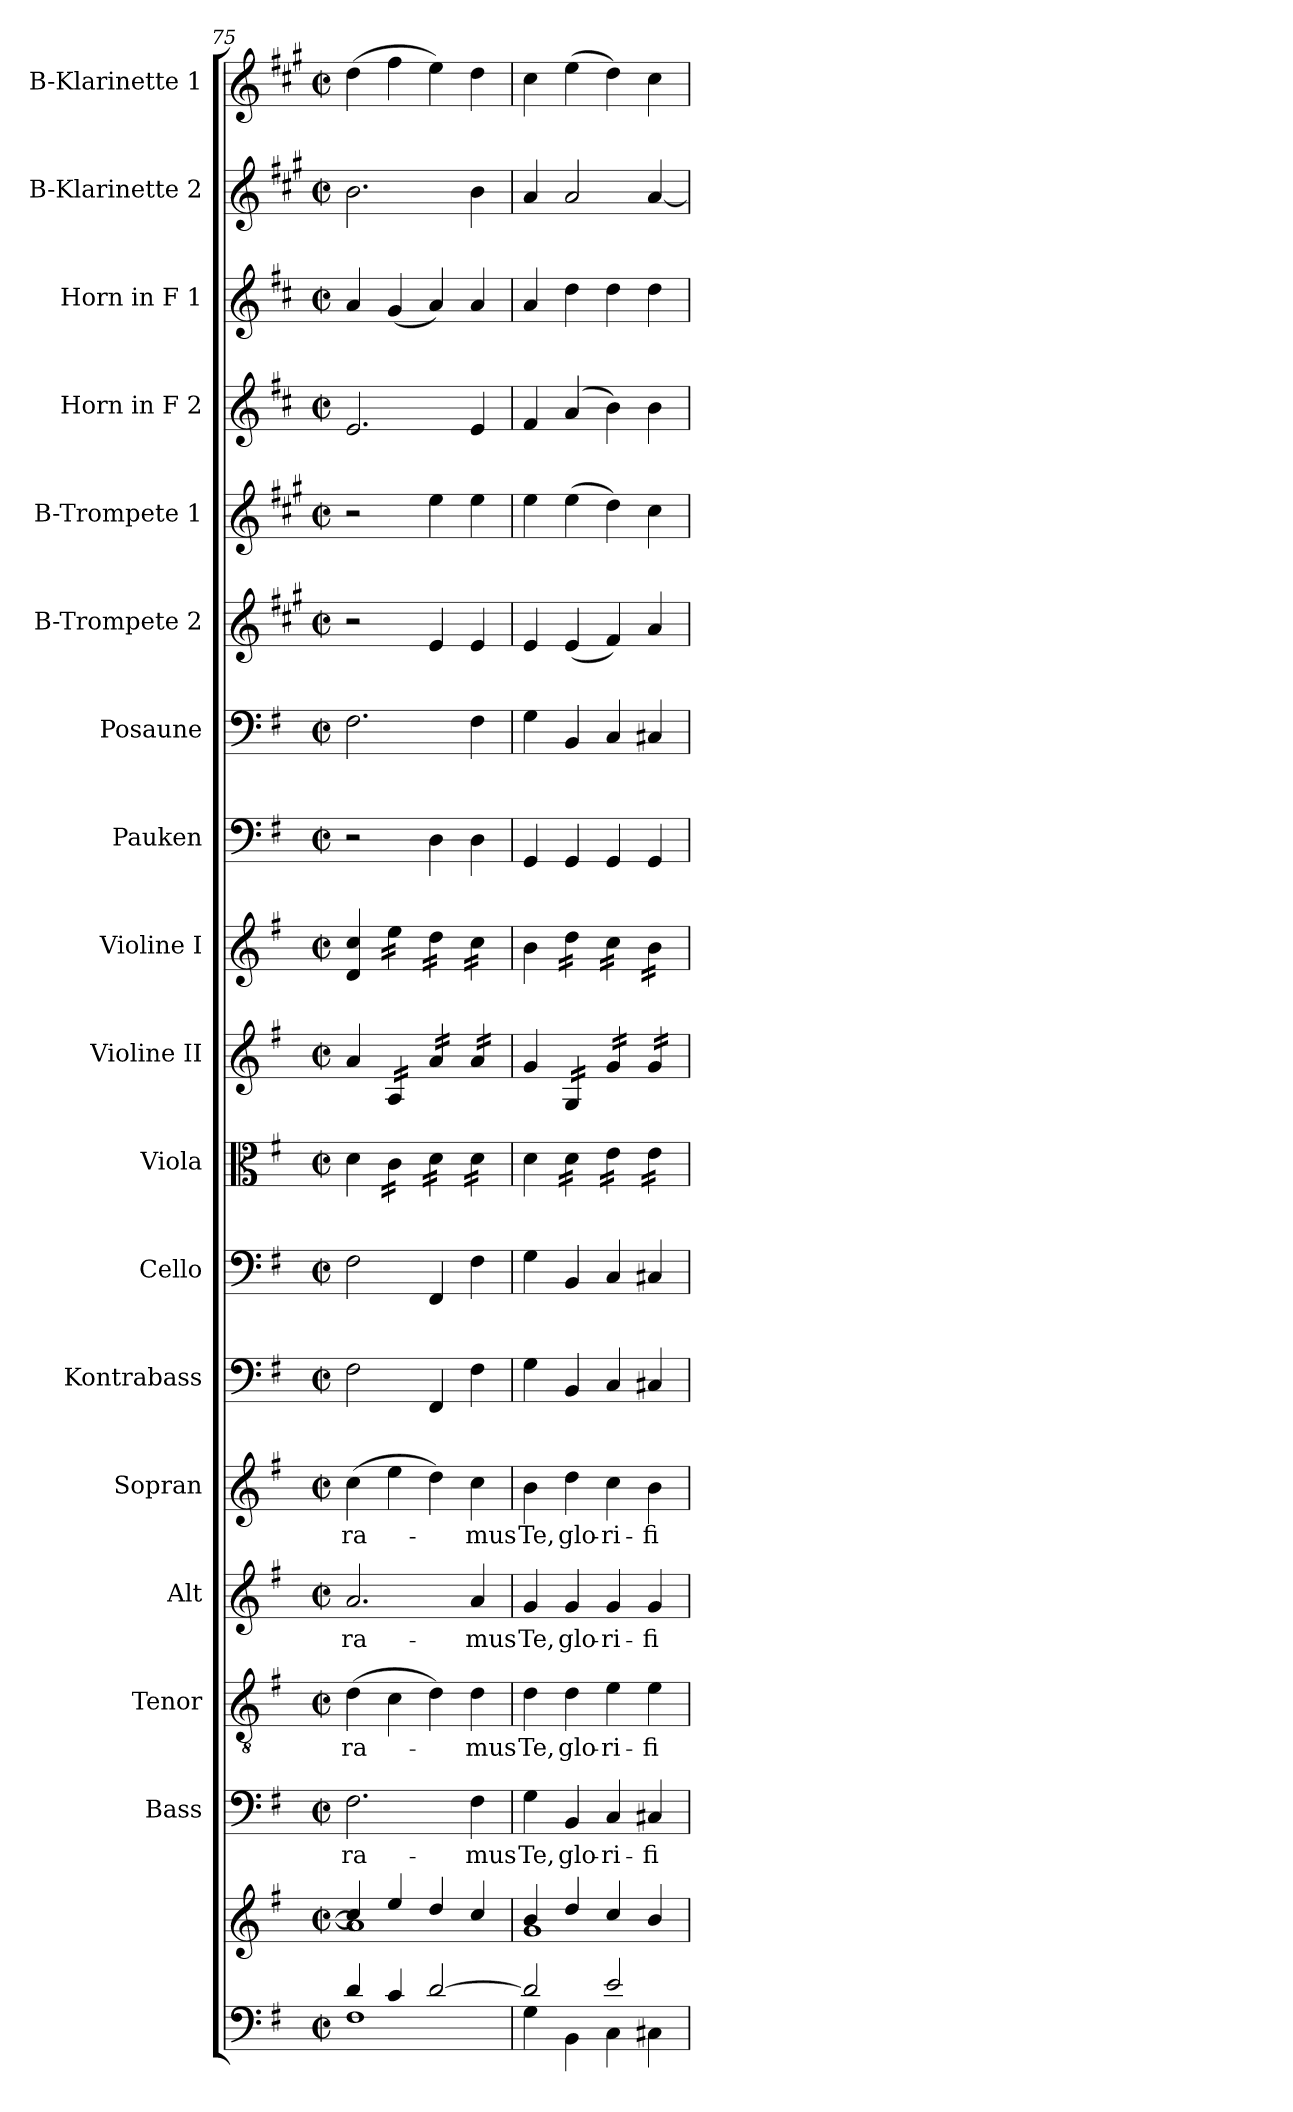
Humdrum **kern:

**kern	**kern	**kern	**text	**kern	**text	**kern	**text	**kern	**text	**kern	**kern	**kern	**kern	**kern	**kern	**kern	**kern	**kern	**kern	**kern	**kern	**kern
*part18	*part18	*part17	*part17	*part16	*part16	*part15	*part15	*part14	*part14	*part13	*part12	*part11	*part10	*part9	*part8	*part7	*part6	*part5	*part4	*part3	*part2	*part1
*staff19	*staff18	*staff17	*staff17	*staff16	*staff16	*staff15	*staff15	*staff14	*staff14	*staff13	*staff12	*staff11	*staff10	*staff9	*staff8	*staff7	*staff6	*staff5	*staff4	*staff3	*staff2	*staff1
*	*	*I"Bass	*	*I"Tenor	*	*I"Alt	*	*I"Sopran	*	*I"Kontrabass	*I"Cello	*I"Viola	*I"Violine II	*I"Violine I	*I"Pauken	*I"Posaune	*I"B-Trompete 2	*I"B-Trompete 1	*I"Horn in F 2	*I"Horn in F 1	*I"B-Klarinette 2	*I"B-Klarinette 1
*	*	*I'B.	*	*I'T.	*	*I'A.	*	*I'S.	*	*I'Kb.	*	*I'Vla.	*I'Vl. II	*I'Vl. I	*I'Pk.	*I'Pos.	*I'B Trp. 2	*I'B Trp. 1	*	*	*I'B Kl. 2	*I'B Kl. 1
*clefF4	*clefG2	*clefF4	*	*clefGv2	*	*clefG2	*	*clefG2	*	*clefF4	*clefF4	*clefC3	*clefG2	*clefG2	*clefF4	*clefF4	*clefG2	*clefG2	*clefG2	*clefG2	*clefG2	*clefG2
*	*	*	*	*	*	*	*	*	*	*ITrd7c12	*	*	*	*	*	*	*ITrd1c2	*ITrd1c2	*ITrd4c7	*ITrd4c7	*ITrd1c2	*ITrd1c2
*k[f#]	*k[f#]	*k[f#]	*	*k[f#]	*	*k[f#]	*	*k[f#]	*	*k[f#]	*k[f#]	*k[f#]	*k[f#]	*k[f#]	*k[f#]	*k[f#]	*k[f#]	*k[f#]	*k[f#]	*k[f#]	*k[f#]	*k[f#]
*G:	*G:	*G:	*	*G:	*	*G:	*	*G:	*	*G:	*G:	*G:	*G:	*G:	*G:	*G:	*G:	*G:	*G:	*G:	*G:	*G:
*M2/2	*M2/2	*M2/2	*	*M2/2	*	*M2/2	*	*M2/2	*	*M2/2	*M2/2	*M2/2	*M2/2	*M2/2	*M2/2	*M2/2	*M2/2	*M2/2	*M2/2	*M2/2	*M2/2	*M2/2
*met(c|)	*met(c|)	*met(c|)	*	*met(c|)	*	*met(c|)	*	*met(c|)	*	*met(c|)	*met(c|)	*met(c|)	*met(c|)	*met(c|)	*met(c|)	*met(c|)	*met(c|)	*met(c|)	*met(c|)	*met(c|)	*met(c|)	*met(c|)
=75	=75	=75	=75	=75	=75	=75	=75	=75	=75	=75	=75	=75	=75	=75	=75	=75	=75	=75	=75	=75	=75	=75
*^	*^	*	*	*	*	*	*	*	*	*	*	*	*	*	*	*	*	*	*	*	*	*
!	!	!	!	!	!LO:LY:b	!	!LO:LY:b	!	!LO:LY:b	!	!LO:LY:b	!	!	!	!	!	!	!	!	!	!	!	!	!
4d/	1F#	4cc/]	1a]	2.F#\	-ra-	(>4d\	-ra-	2.a/	-ra-	(>4cc\	-ra-	2FF#\	2F#\	4d\	4a/	4d/ 4cc/	2r	2.F#\	2r	2r	2.A/	4d/	2.a\	(>4cc\
*	*	*	*	*	*	*	*	*	*	*	*	*	*	*tremolo	*	*	*	*	*	*	*	*	*	*
*	*	*	*	*	*	*	*	*	*	*	*	*	*	*	*tremolo	*	*	*	*	*	*	*	*	*
*	*	*	*	*	*	*	*	*	*	*	*	*	*	*	*	*tremolo	*	*	*	*	*	*	*	*
4c/	.	4ee/	.	.	.	4c\	.	.	.	4ee\	.	.	.	16c\LL	16A/LL	16ee\LL	.	.	.	.	.	(<4c/	.	4ee\
.	.	.	.	.	.	.	.	.	.	.	.	.	.	16c\	16A/	16ee\	.	.	.	.	.	.	.	.
.	.	.	.	.	.	.	.	.	.	.	.	.	.	16c\	16A/	16ee\	.	.	.	.	.	.	.	.
.	.	.	.	.	.	.	.	.	.	.	.	.	.	16c\JJ	16A/JJ	16ee\JJ	.	.	.	.	.	.	.	.
[>2d/	.	4dd/	.	.	.	4d\)	.	.	.	4dd\)	.	4FFF#/	4FF#/	16d\LL	16a/LL	16dd\LL	4D\	.	4d/	4dd\	.	4d/)	.	4dd\)
.	.	.	.	.	.	.	.	.	.	.	.	.	.	16d\	16a/	16dd\	.	.	.	.	.	.	.	.
.	.	.	.	.	.	.	.	.	.	.	.	.	.	16d\	16a/	16dd\	.	.	.	.	.	.	.	.
.	.	.	.	.	.	.	.	.	.	.	.	.	.	16d\JJ	16a/JJ	16dd\JJ	.	.	.	.	.	.	.	.
!	!	!	!	!	!LO:LY:b	!	!LO:LY:b	!	!LO:LY:b	!	!LO:LY:b	!	!	!	!	!	!	!	!	!	!	!	!	!
.	.	4cc/	.	4F#\	-mus	4d\	-mus	4a/	-mus	4cc\	-mus	4FF#\	4F#\	16d\LL	16a/LL	16cc\LL	4D\	4F#\	4d/	4dd\	4A/	4d/	4a\	4cc\
.	.	.	.	.	.	.	.	.	.	.	.	.	.	16d\	16a/	16cc\	.	.	.	.	.	.	.	.
.	.	.	.	.	.	.	.	.	.	.	.	.	.	16d\	16a/	16cc\	.	.	.	.	.	.	.	.
.	.	.	.	.	.	.	.	.	.	.	.	.	.	16d\JJ	16a/JJ	16cc\JJ	.	.	.	.	.	.	.	.
*	*	*	*	*	*	*	*	*	*	*	*	*	*	*	*	*Xtremolo	*	*	*	*	*	*	*	*
*	*	*	*	*	*	*	*	*	*	*	*	*	*	*	*Xtremolo	*	*	*	*	*	*	*	*	*
*	*	*	*	*	*	*	*	*	*	*	*	*	*	*Xtremolo	*	*	*	*	*	*	*	*	*	*
=76	=76	=76	=76	=76	=76	=76	=76	=76	=76	=76	=76	=76	=76	=76	=76	=76	=76	=76	=76	=76	=76	=76	=76	=76
!	!	!	!	!	!LO:LY:b	!	!LO:LY:b	!	!LO:LY:b	!	!LO:LY:b	!	!	!	!	!	!	!	!	!	!	!	!	!
2d/]	4G\	4b/	1g	4G\	Te,	4d\	Te,	4g/	Te,	4b\	Te,	4GG\	4G\	4d\	4g/	4b\	4GG/	4G\	4d/	4dd\	4B/	4d/	4g/	4b\
!	!	!	!	!	!LO:LY:b	!	!LO:LY:b	!	!LO:LY:b	!	!LO:LY:b	!	!	!	!	!	!	!	!	!	!	!	!	!
*	*	*	*	*	*	*	*	*	*	*	*	*	*	*tremolo	*	*	*	*	*	*	*	*	*	*
*	*	*	*	*	*	*	*	*	*	*	*	*	*	*	*tremolo	*	*	*	*	*	*	*	*	*
*	*	*	*	*	*	*	*	*	*	*	*	*	*	*	*	*tremolo	*	*	*	*	*	*	*	*
.	4BB\	4dd/	.	4BB/	glo-	4d\	glo-	4g/	glo-	4dd\	glo-	4BBB/	4BB/	16d\LL	16G/LL	16dd\LL	4GG/	4BB/	(<4d/	(>4dd\	(4d/	4g\	2g/	(>4dd\
.	.	.	.	.	.	.	.	.	.	.	.	.	.	16d\	16G/	16dd\	.	.	.	.	.	.	.	.
.	.	.	.	.	.	.	.	.	.	.	.	.	.	16d\	16G/	16dd\	.	.	.	.	.	.	.	.
.	.	.	.	.	.	.	.	.	.	.	.	.	.	16d\JJ	16G/JJ	16dd\JJ	.	.	.	.	.	.	.	.
!	!	!	!	!	!LO:LY:b	!	!LO:LY:b	!	!LO:LY:b	!	!LO:LY:b	!	!	!	!	!	!	!	!	!	!	!	!	!
2e/	4C\	4cc/	.	4C/	-ri-	4e\	-ri-	4g/	-ri-	4cc\	-ri-	4CC/	4C/	16e\LL	16g/LL	16cc\LL	4GG/	4C/	4e/)	4cc\)	4e\)	4g\	.	4cc\)
.	.	.	.	.	.	.	.	.	.	.	.	.	.	16e\	16g/	16cc\	.	.	.	.	.	.	.	.
.	.	.	.	.	.	.	.	.	.	.	.	.	.	16e\	16g/	16cc\	.	.	.	.	.	.	.	.
.	.	.	.	.	.	.	.	.	.	.	.	.	.	16e\JJ	16g/JJ	16cc\JJ	.	.	.	.	.	.	.	.
!	!	!	!	!	!LO:LY:b	!	!LO:LY:b	!	!LO:LY:b	!	!LO:LY:b	!	!	!	!	!	!	!	!	!	!	!	!	!
.	4C#X\	4b/	.	4C#X/	-fi-	4e\	-fi-	4g/	-fi-	4b\	-fi-	4CC#X/	4C#X/	16e\LL	16g/LL	16b\LL	4GG/	4C#X/	4g/	4b\	4e\	4g\	[4g/	4b\
.	.	.	.	.	.	.	.	.	.	.	.	.	.	16e\	16g/	16b\	.	.	.	.	.	.	.	.
.	.	.	.	.	.	.	.	.	.	.	.	.	.	16e\	16g/	16b\	.	.	.	.	.	.	.	.
.	.	.	.	.	.	.	.	.	.	.	.	.	.	16e\JJ	16g/JJ	16b\JJ	.	.	.	.	.	.	.	.
*	*	*	*	*	*	*	*	*	*	*	*	*	*	*	*	*Xtremolo	*	*	*	*	*	*	*	*
*	*	*	*	*	*	*	*	*	*	*	*	*	*	*	*Xtremolo	*	*	*	*	*	*	*	*	*
*	*	*	*	*	*	*	*	*	*	*	*	*	*	*Xtremolo	*	*	*	*	*	*	*	*	*	*
*v	*v	*	*	*	*	*	*	*	*	*	*	*	*	*	*	*	*	*	*	*	*	*	*	*
*	*v	*v	*	*	*	*	*	*	*	*	*	*	*	*	*	*	*	*	*	*	*	*	*
=	=	=	=	=	=	=	=	=	=	=	=	=	=	=	=	=	=	=	=	=	=	=
*-	*-	*-	*-	*-	*-	*-	*-	*-	*-	*-	*-	*-	*-	*-	*-	*-	*-	*-	*-	*-	*-	*-
